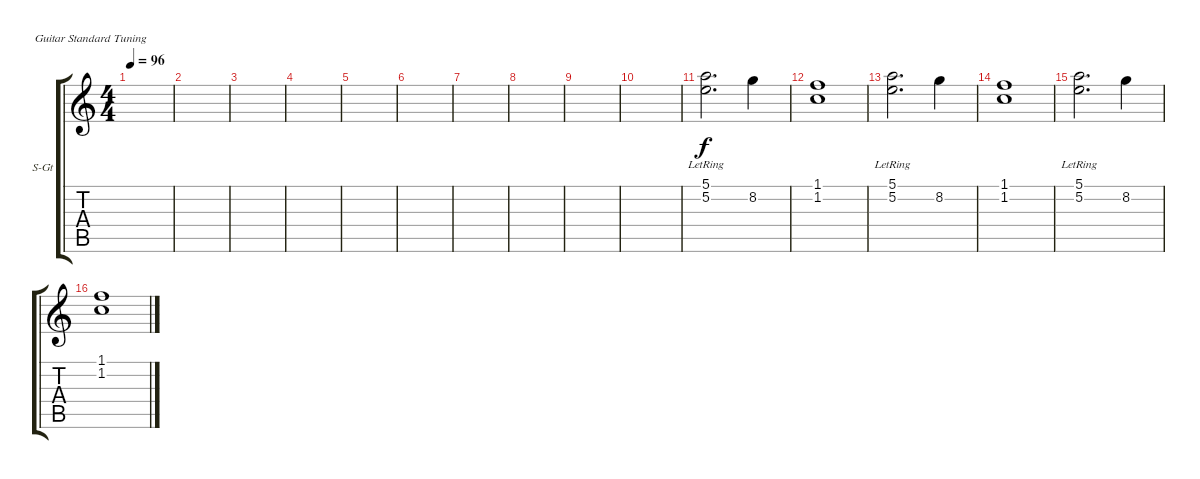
\defaultSystemsLayout 4
\bracketExtendMode groupsimilarinstruments
\firstSystemTrackNameOrientation horizontal
\otherSystemsTrackNameOrientation horizontal
\track ("Backing Vox" "S-Gt") {instrument acousticguitarsteel}
\staff {score tabs}
\tuning (E4 B3 G3 D3 A2 E2)
\ts (4 4)
\tempo 96
\clef g2
\ks c
|
|
|
|
|
|
|
|
|
|
(5.1{lr} 5.2{lr}).2{d} 8.2.4 |
(1.1 1.2).1 |
(5.1{lr} 5.2{lr}).2{d} 8.2.4 |
(1.1 1.2).1 |
(5.1{lr} 5.2{lr}).2{d} 8.2.4 |
(1.1 1.2).1
